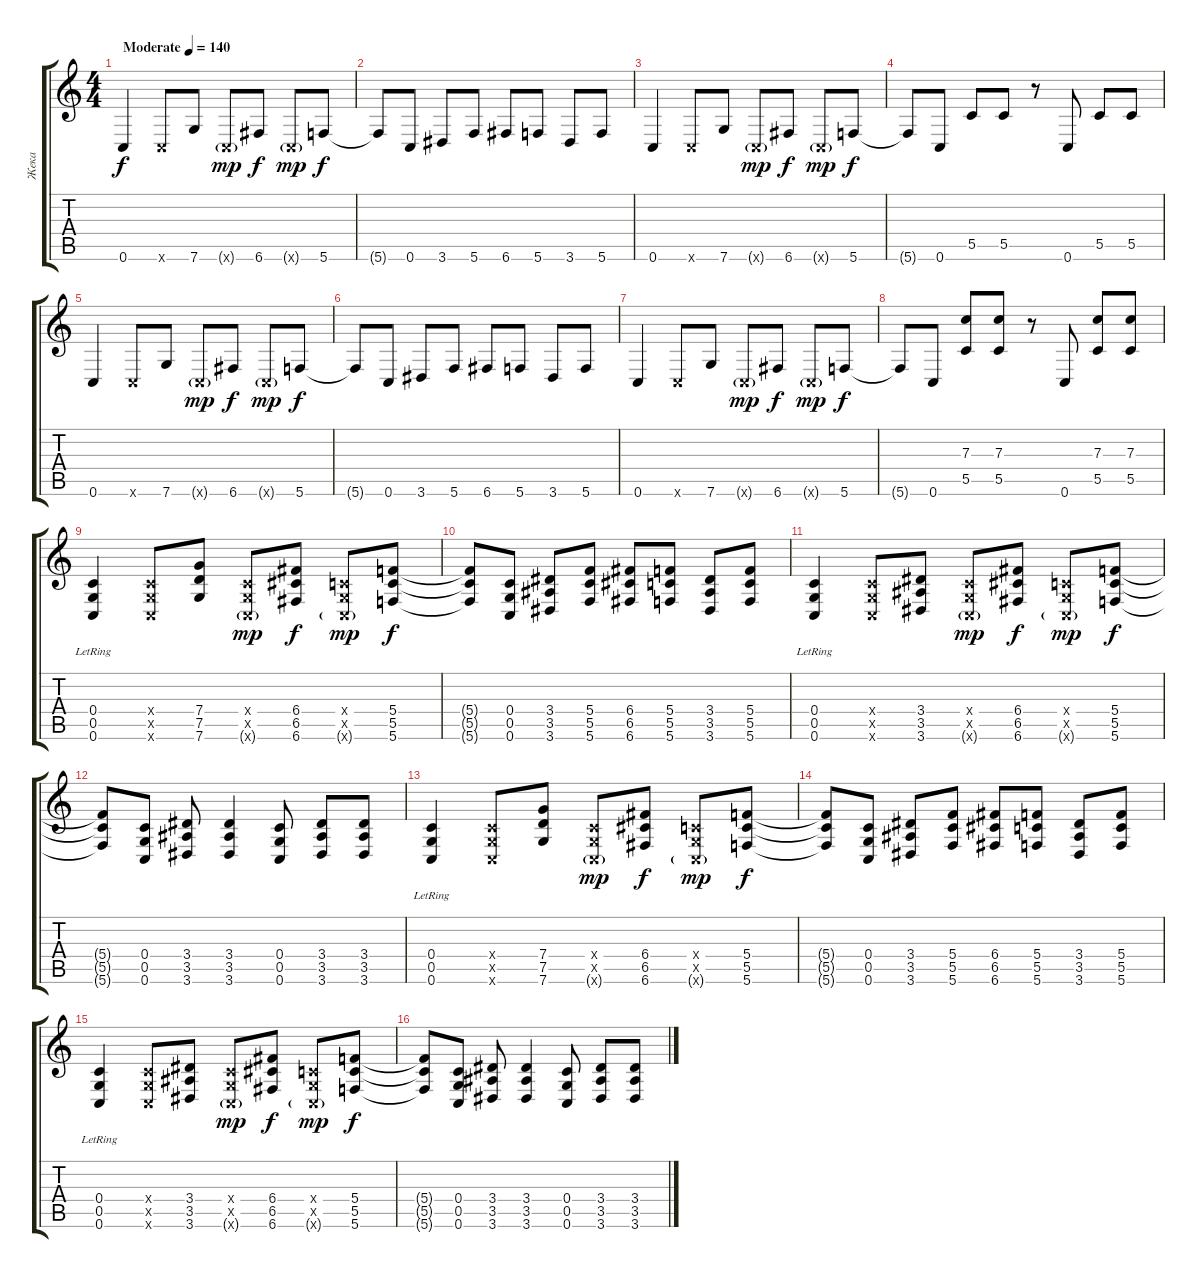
\track ("Жека" "Жека") {instrument overdrivenguitar}
\staff {score tabs}
\tuning (D4 A3 F3 C3 G2 C2) {hide}
\ts (4 4)
\tempo (140 "Moderate")
\clef g2
\ks c
0.6.4{dy f instrument overdrivenguitar} 0.6{x}.8 7.6.8 0.6{g x}.8{dy mp} 6.6.8{dy f} 0.6{g x}.8{dy mp} 5.6.8{dy f} |
5.6{t}.8 0.6.8 3.6.8 5.6.8 6.6.8 5.6.8 3.6.8 5.6.8 |
0.6.4 0.6{x}.8 7.6.8 0.6{g x}.8{dy mp} 6.6.8{dy f} 0.6{g x}.8{dy mp} 5.6.8{dy f} |
5.6{t}.8 0.6.8 5.5.8 5.5.8 r.8 0.6.8 5.5.8 5.5.8 |
0.6.4 0.6{x}.8 7.6.8 0.6{g x}.8{dy mp} 6.6.8{dy f} 0.6{g x}.8{dy mp} 5.6.8{dy f} |
5.6{t}.8 0.6.8 3.6.8 5.6.8 6.6.8 5.6.8 3.6.8 5.6.8 |
0.6.4 0.6{x}.8 7.6.8 0.6{g x}.8{dy mp} 6.6.8{dy f} 0.6{g x}.8{dy mp} 5.6.8{dy f} |
5.6{t}.8 0.6.8 (7.3 5.5).8 (7.3 5.5).8 r.8 0.6.8 (7.3 5.5).8 (7.3 5.5).8 |
(0.4{lr} 0.5{lr} 0.6{lr}).4 (0.4{x} 0.5{x} 0.6{x}).8 (7.4 7.5 7.6).8 (0.4{x} 0.5{x} 0.6{g x}).8{dy mp} (6.4 6.5 6.6).8{dy f} (0.4{x} 0.5{x} 0.6{g x}).8{dy mp} (5.4 5.5 5.6).8{dy f} |
(5.4{t} 5.5{t} 5.6{t}).8 (0.4 0.5 0.6).8 (3.4 3.5 3.6).8 (5.4 5.5 5.6).8 (6.4 6.5 6.6).8 (5.4 5.5 5.6).8 (3.4 3.5 3.6).8 (5.4 5.5 5.6).8 |
(0.4{lr} 0.5{lr} 0.6{lr}).4 (0.4{x} 0.5{x} 0.6{x}).8 (3.4 3.5 3.6).8 (0.4{x} 0.5{x} 0.6{g x}).8{dy mp} (6.4 6.5 6.6).8{dy f} (0.4{x} 0.5{x} 0.6{g x}).8{dy mp} (5.4 5.5 5.6).8{dy f} |
(5.4{t} 5.5{t} 5.6{t}).8 (0.4 0.5 0.6).8 (3.4 3.5 3.6).8 (3.4 3.5 3.6).4 (0.4 0.5 0.6).8 (3.4 3.5 3.6).8 (3.4 3.5 3.6).8 |
(0.4{lr} 0.5{lr} 0.6{lr}).4 (0.4{x} 0.5{x} 0.6{x}).8 (7.4 7.5 7.6).8 (0.4{x} 0.5{x} 0.6{g x}).8{dy mp} (6.4 6.5 6.6).8{dy f} (0.4{x} 0.5{x} 0.6{g x}).8{dy mp} (5.4 5.5 5.6).8{dy f} |
(5.4{t} 5.5{t} 5.6{t}).8 (0.4 0.5 0.6).8 (3.4 3.5 3.6).8 (5.4 5.5 5.6).8 (6.4 6.5 6.6).8 (5.4 5.5 5.6).8 (3.4 3.5 3.6).8 (5.4 5.5 5.6).8 |
(0.4{lr} 0.5{lr} 0.6{lr}).4 (0.4{x} 0.5{x} 0.6{x}).8 (3.4 3.5 3.6).8 (0.4{x} 0.5{x} 0.6{g x}).8{dy mp} (6.4 6.5 6.6).8{dy f} (0.4{x} 0.5{x} 0.6{g x}).8{dy mp} (5.4 5.5 5.6).8{dy f} |
(5.4{t} 5.5{t} 5.6{t}).8 (0.4 0.5 0.6).8 (3.4 3.5 3.6).8 (3.4 3.5 3.6).4 (0.4 0.5 0.6).8 (3.4 3.5 3.6).8 (3.4 3.5 3.6).8
